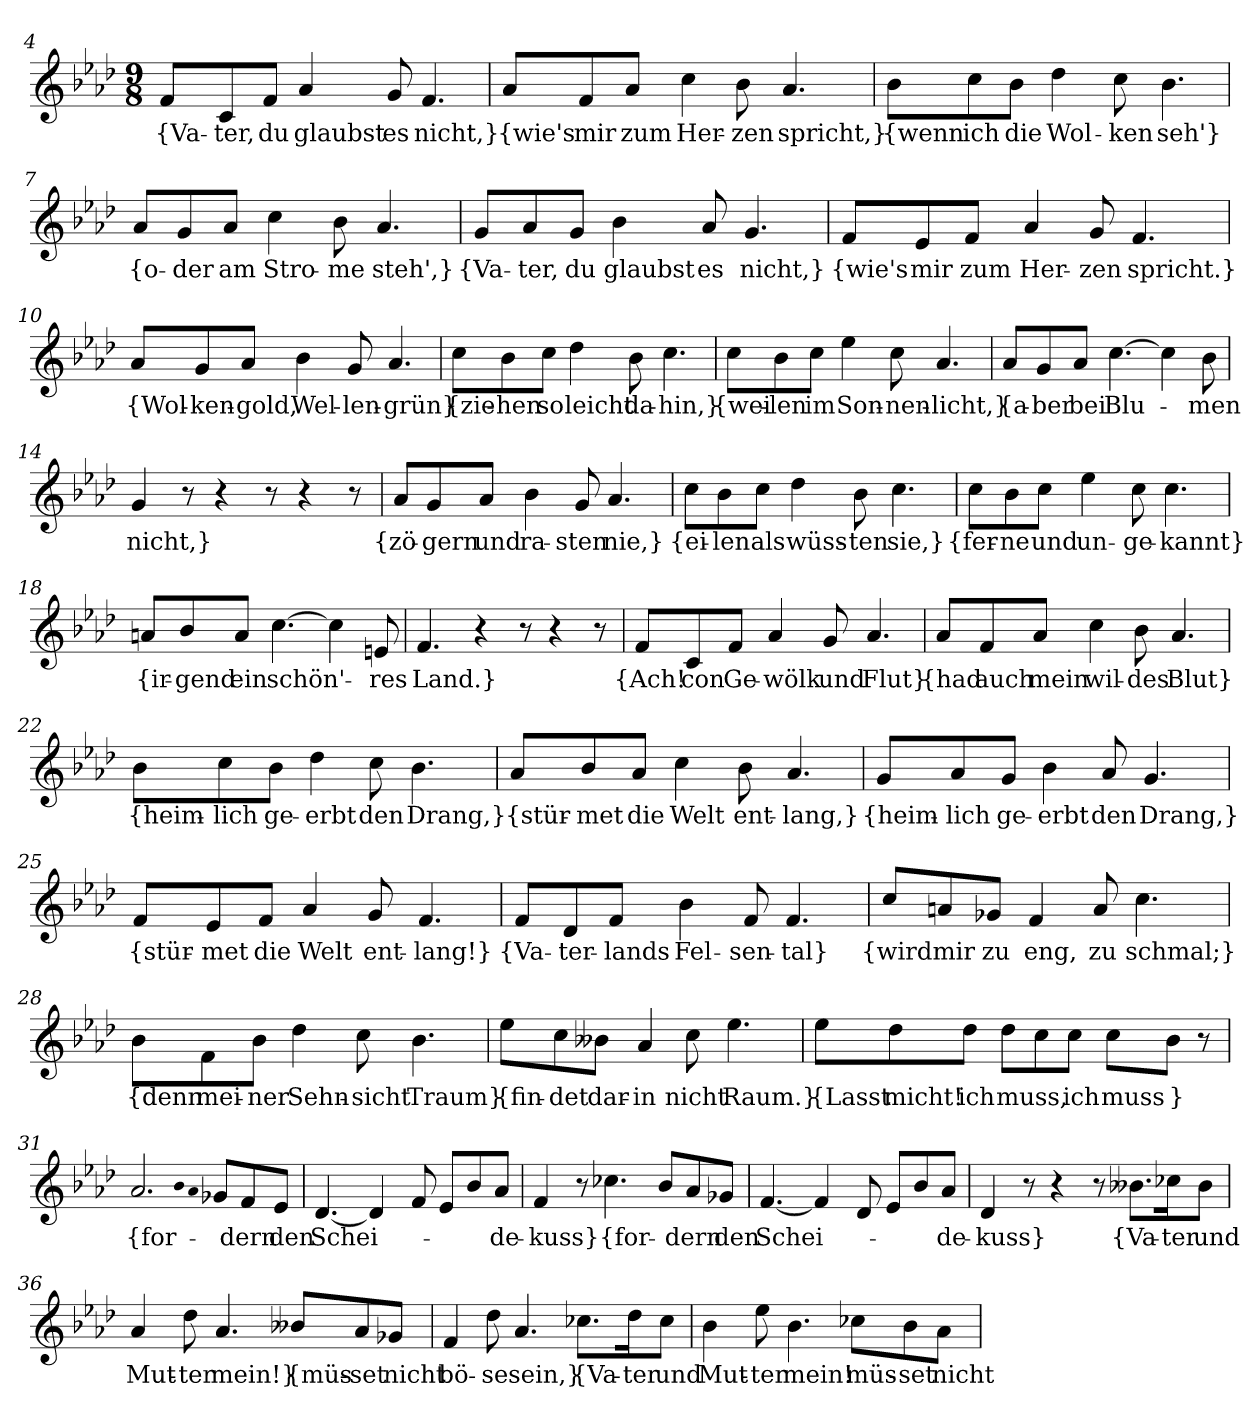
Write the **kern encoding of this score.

**kern	**text
*part1	*part1
*staff1	*staff1
*clefG2	*
*k[b-e-a-d-]	*
*M9/8	*
=4	=4
8f/L	{Va-
8c/	-ter,
8f/J	du
4a-	glaubst
8g	es
4.f	nicht,}
=5	=5
8a-/L	{wie's
8f/	mir
8a-/J	zum
4cc	Her-
8b-	-zen
4.a-	spricht,}
=6	=6
8b-\L	{wenn
8cc\	ich
8b-\J	die
4dd-	Wol-
8cc	-ken
4.b-	seh'}
=7	=7
8a-/L	{o-
8g/	-der
8a-/J	am
4cc	Stro-
8b-	-me
4.a-	steh',}
=8	=8
8g/L	{Va-
8a-/	-ter,
8g/J	du
4b-	glaubst
8a-	es
4.g	nicht,}
=9	=9
8f/L	{wie's
8e-/	mir
8f/J	zum
4a-	Her-
8g	-zen
4.f	spricht.}
=10	=10
8a-/L	{Wol-
8g/	-ken-
8a-/J	-gold,
4b-	Wel-
8g	-len-
4.a-	grün}
=11	=11
8cc\L	{zie-
8b-\	-hen
8cc\J	so
4dd-	leicht
8b-	da-
4.cc	-hin,}
=12	=12
8cc\L	{wei-
8b-\	-len
8cc\J	im
4ee-	Son-
8cc	-nen-
4.a-	-licht,}
=13	=13
8a-/L	{a-
8g/	-ber
8a-/J	bei
[4.cc	Blu-
4cc]	.
8b-	-men
=14	=14
4g	nicht,}
8r	.
4r	.
8r	.
4r	.
8r	.
=15	=15
8a-/L	{zö-
8g/	-gern
8a-/J	und
4b-	ra-
8g	-sten
4.a-	nie,}
=16	=16
8cc\L	{ei-
8b-\	-len
8cc\J	als
4dd-	wüss-
8b-	-ten
4.cc	sie,}
=17	=17
8cc\L	{fer-
8b-\	-ne
8cc\J	und
4ee-	un-
8cc	-ge-
4.cc	-kannt}
=18	=18
8an/L	{ir-
8b-/	-gend
8a/J	ein
[4.cc	schön'-
4cc]	.
8en	-res
=19	=19
4.f	Land.}
4r	.
8r	.
4r	.
8r	.
=20	=20
8f/L	{Ach!
8c/	con
8f/J	Ge-
4a-	-wölk
8g	und
4.a-	Flut}
=21	=21
8a-/L	{had
8f/	auch
8a-/J	mein
4cc	wil-
8b-	-des
4.a-	Blut}
=22	=22
8b-\L	{heim-
8cc\	-lich
8b-\J	ge-
4dd-	-erbt
8cc	den
4.b-	Drang,}
=23	=23
8a-/L	{stür-
8b-/	-met
8a-/J	die
4cc	Welt
8b-	ent-
4.a-	-lang,}
=24	=24
8g/L	{heim-
8a-/	-lich
8g/J	ge-
4b-	-erbt
8a-	den
4.g	Drang,}
=25	=25
8f/L	{stür-
8e-/	-met
8f/J	die
4a-	Welt
8g	ent-
4.f	-lang!}
=26	=26
8f/L	{Va-
8d-/	-ter-
8f/J	-lands
4b-	Fel-
8f	-sen-
4.f	-tal}
=27	=27
8cc/L	{wird
8an/	mir
8g-X/J	zu
4f	eng,
8a	zu
4.cc	schmal;}
=28	=28
8b-\L	{denn
8f\	mei-
8b-\J	-ner
4dd-	Sehn-
8cc	-sicht
4.b-	Traum}
=29	=29
8ee-\L	{fin-
8cc\	-det
8b--X\J	dar-
4a-	-in
8cc	nicht
4.ee-	Raum.}
=30	=30
8ee-\L	{Lasst
8dd-\	micht!
8dd-\J	ich
8dd-\L	muss,
8cc\	.
8cc\J	ich
8cc\L	muss
8b-\J	}
8r	.
=31	=31
2.a-	{for-
qb-	.
qa-	.
8g-X/L	.
8f/	-dern
8e-/J	den
=32	=32
[4.d-	Schei-
4d-]	.
8f	.
8e-/L	.
8b-/	.
8a-/J	-de-
=33	=33
4f	-kuss}
8r	.
4.cc-X	{for-
8b-/L	.
8a-/	-dern
8g-X/J	den
=34	=34
[4.f	Schei-
4f]	.
8d-	.
8e-/L	.
8b-/	.
8a-/J	-de-
=35	=35
4d-	-kuss}
8r	.
4r	.
8r	.
8.b--X\L	{Va-
16cc-X\K	-ter
8b--\J	und
=36	=36
4a-	Mut-
8dd-	-ter
4.a-	mein!}
8b--X/L	{müs-
8a-/	-set
8g-X/J	nicht
=37	=37
4f	bö-
8dd-	-se
4.a-	sein,}
8.cc-X\L	{Va-
16dd-\K	-ter
8cc-\J	und
=38	=38
4b-	Mut-
8ee-	-ter
4.b-	mein!
8cc-X\L	müs-
8b-\	-set
8a-\J	nicht
=	=
*-	*-
